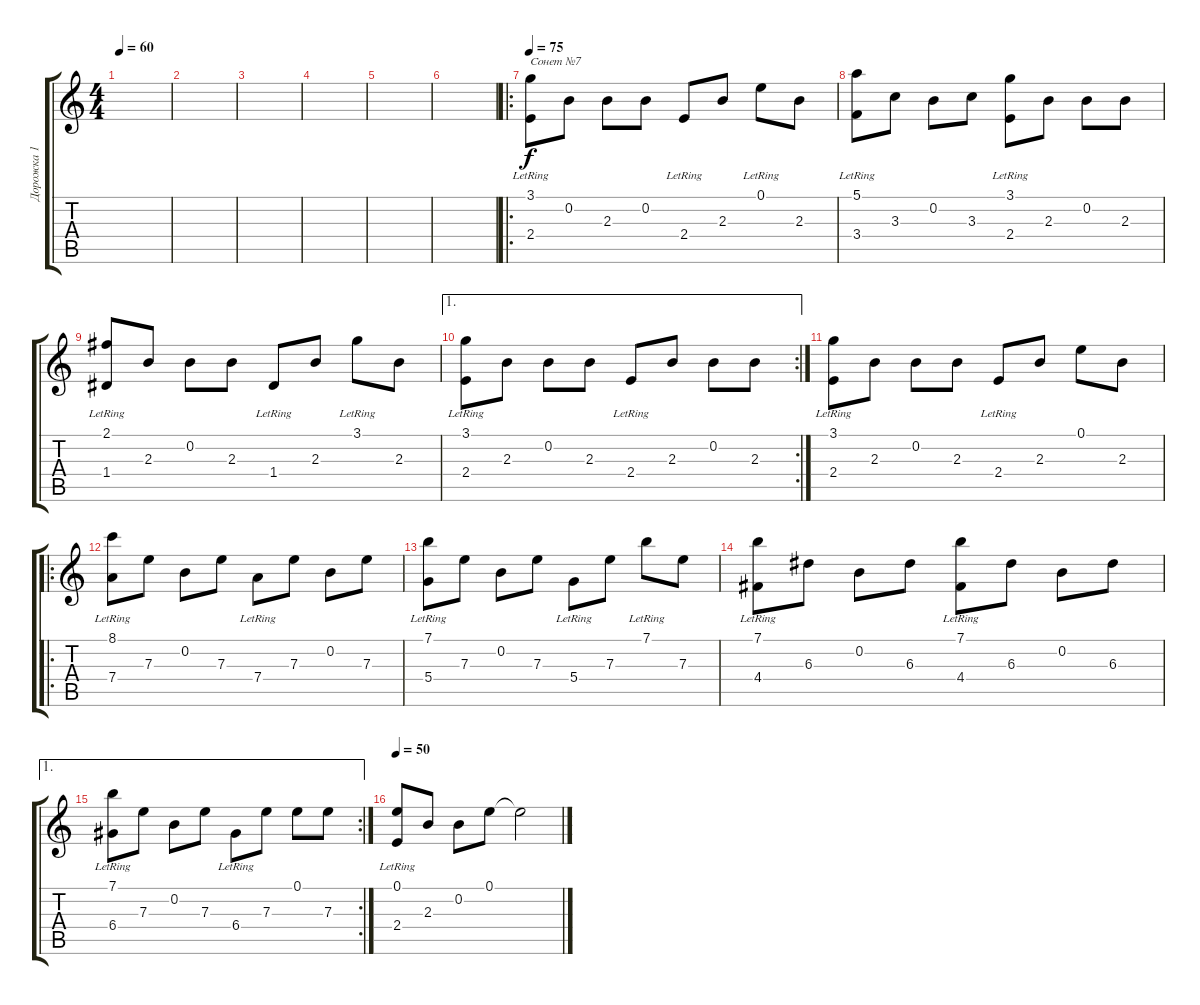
\track ("Дорожка 1" "Дорожка 1") {instrument acousticguitarsteel}
\staff {score tabs}
\tuning (E4 B3 A3 D3 A2 D2) {hide}
\ts (4 4)
\tempo 60
\clef g2
\ks c
|
|
|
|
|
|
\ro
\tempo 75
(3.1{lr} 2.4{lr}).8{txt "Сонет №7"} 0.2.8 2.3.8 0.2.8 2.4{lr}.8 2.3.8 0.1{lr}.8 2.3.8 |
(5.1{lr} 3.4{lr}).8 3.3.8 0.2.8 3.3.8 (3.1{lr} 2.4{lr}).8 2.3.8 0.2.8 2.3.8 |
(2.1{lr} 1.4{lr}).8 2.3.8 0.2.8 2.3.8 1.4{lr}.8 2.3.8 3.1{lr}.8 2.3.8 |
\ae 1
\rc 2
(3.1{lr} 2.4{lr}).8 2.3.8 0.2.8 2.3.8 2.4{lr}.8 2.3.8 0.2.8 2.3.8 |
(3.1{lr} 2.4{lr}).8 2.3.8 0.2.8 2.3.8 2.4{lr}.8 2.3.8 0.1.8 2.3.8 |
\ro
(8.1 7.4{lr}).8 7.3.8 0.2.8 7.3.8 7.4{lr}.8 7.3.8 0.2.8 7.3.8 |
(7.1{lr} 5.4{lr}).8 7.3.8 0.2.8 7.3.8 5.4{lr}.8 7.3.8 7.1{lr}.8 7.3.8 |
(7.1{lr} 4.4{lr}).8 6.3.8 0.2.8 6.3.8 (7.1{lr} 4.4{lr}).8 6.3.8 0.2.8 6.3.8 |
\ae 1
\rc 2
(7.1{lr} 6.4{lr}).8 7.3.8 0.2.8 7.3.8 6.4{lr}.8 7.3.8 0.1.8 7.3.8 |
\tempo 50
(0.1{lr} 2.4{lr}).8 2.3.8 0.2.8 0.1.8 0.1{t}.2
